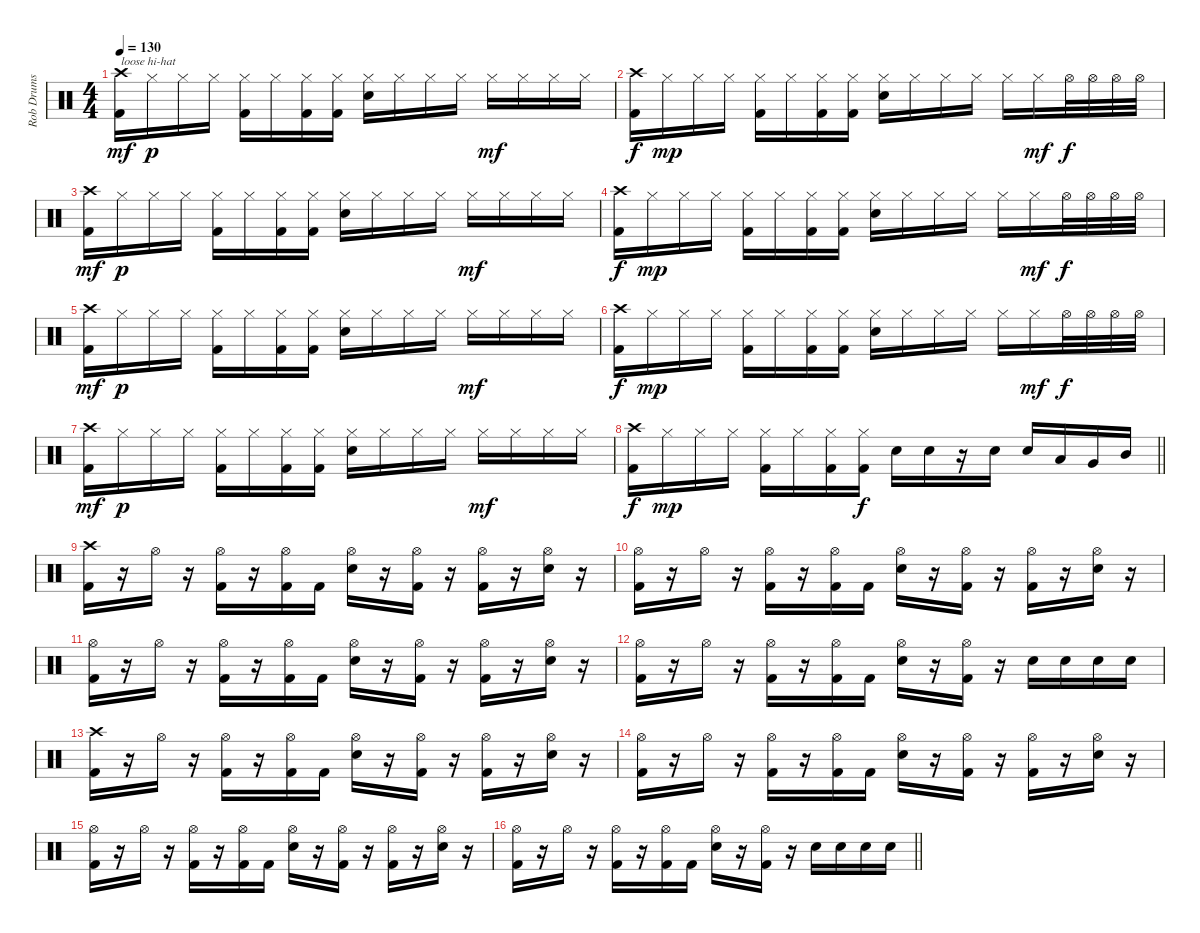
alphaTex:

\track ("Rob Drums" "Rob Drums") {instrument percussion}
\staff {score}
\articulation defaults
\ts (4 4)
\tempo 130
\clef neutral
\ks c
("Crash high (hit)" "Kick (hit) 2").16{txt "loose hi-hat" dy mf} "Hi-Hat (closed)".16{dy p} "Hi-Hat (closed)".16 "Hi-Hat (closed)".16 ("Hi-Hat (closed)" "Kick (hit) 2").16 "Hi-Hat (closed)".16 ("Hi-Hat (closed)" "Kick (hit) 2").16 ("Hi-Hat (closed)" "Kick (hit) 2").16 ("Hi-Hat (closed)" "Electric Snare (hit)").16 "Hi-Hat (closed)".16 "Hi-Hat (closed)".16 "Hi-Hat (closed)".16 "Hi-Hat (closed)".16{dy mf} "Hi-Hat (closed)".16 "Hi-Hat (closed)".16 "Hi-Hat (closed)".16 |
("Crash high (hit)" "Kick (hit) 2").16{dy f} "Hi-Hat (closed)".16{dy mp} "Hi-Hat (closed)".16 "Hi-Hat (closed)".16 ("Hi-Hat (closed)" "Kick (hit) 2").16 "Hi-Hat (closed)".16 ("Hi-Hat (closed)" "Kick (hit) 2").16 ("Hi-Hat (closed)" "Kick (hit) 2").16 ("Hi-Hat (closed)" "Electric Snare (hit)").16 "Hi-Hat (closed)".16 "Hi-Hat (closed)".16 "Hi-Hat (closed)".16 "Hi-Hat (closed)".16 "Hi-Hat (closed)".16{dy mf} "Hi-Hat (open)".32{dy f} "Hi-Hat (open)".32 "Hi-Hat (open)".32 "Hi-Hat (open)".32 |
("Crash high (hit)" "Kick (hit) 2").16{dy mf} "Hi-Hat (closed)".16{dy p} "Hi-Hat (closed)".16 "Hi-Hat (closed)".16 ("Hi-Hat (closed)" "Kick (hit) 2").16 "Hi-Hat (closed)".16 ("Hi-Hat (closed)" "Kick (hit) 2").16 ("Hi-Hat (closed)" "Kick (hit) 2").16 ("Hi-Hat (closed)" "Electric Snare (hit)").16 "Hi-Hat (closed)".16 "Hi-Hat (closed)".16 "Hi-Hat (closed)".16 "Hi-Hat (closed)".16{dy mf} "Hi-Hat (closed)".16 "Hi-Hat (closed)".16 "Hi-Hat (closed)".16 |
("Crash high (hit)" "Kick (hit) 2").16{dy f} "Hi-Hat (closed)".16{dy mp} "Hi-Hat (closed)".16 "Hi-Hat (closed)".16 ("Hi-Hat (closed)" "Kick (hit) 2").16 "Hi-Hat (closed)".16 ("Hi-Hat (closed)" "Kick (hit) 2").16 ("Hi-Hat (closed)" "Kick (hit) 2").16 ("Hi-Hat (closed)" "Electric Snare (hit)").16 "Hi-Hat (closed)".16 "Hi-Hat (closed)".16 "Hi-Hat (closed)".16 "Hi-Hat (closed)".16 "Hi-Hat (closed)".16{dy mf} "Hi-Hat (open)".32{dy f} "Hi-Hat (open)".32 "Hi-Hat (open)".32 "Hi-Hat (open)".32 |
("Crash high (hit)" "Kick (hit) 2").16{dy mf} "Hi-Hat (closed)".16{dy p} "Hi-Hat (closed)".16 "Hi-Hat (closed)".16 ("Hi-Hat (closed)" "Kick (hit) 2").16 "Hi-Hat (closed)".16 ("Hi-Hat (closed)" "Kick (hit) 2").16 ("Hi-Hat (closed)" "Kick (hit) 2").16 ("Hi-Hat (closed)" "Electric Snare (hit)").16 "Hi-Hat (closed)".16 "Hi-Hat (closed)".16 "Hi-Hat (closed)".16 "Hi-Hat (closed)".16{dy mf} "Hi-Hat (closed)".16 "Hi-Hat (closed)".16 "Hi-Hat (closed)".16 |
("Crash high (hit)" "Kick (hit) 2").16{dy f} "Hi-Hat (closed)".16{dy mp} "Hi-Hat (closed)".16 "Hi-Hat (closed)".16 ("Hi-Hat (closed)" "Kick (hit) 2").16 "Hi-Hat (closed)".16 ("Hi-Hat (closed)" "Kick (hit) 2").16 ("Hi-Hat (closed)" "Kick (hit) 2").16 ("Hi-Hat (closed)" "Electric Snare (hit)").16 "Hi-Hat (closed)".16 "Hi-Hat (closed)".16 "Hi-Hat (closed)".16 "Hi-Hat (closed)".16 "Hi-Hat (closed)".16{dy mf} "Hi-Hat (open)".32{dy f} "Hi-Hat (open)".32 "Hi-Hat (open)".32 "Hi-Hat (open)".32 |
("Crash high (hit)" "Kick (hit) 2").16{dy mf} "Hi-Hat (closed)".16{dy p} "Hi-Hat (closed)".16 "Hi-Hat (closed)".16 ("Hi-Hat (closed)" "Kick (hit) 2").16 "Hi-Hat (closed)".16 ("Hi-Hat (closed)" "Kick (hit) 2").16 ("Hi-Hat (closed)" "Kick (hit) 2").16 ("Hi-Hat (closed)" "Electric Snare (hit)").16 "Hi-Hat (closed)".16 "Hi-Hat (closed)".16 "Hi-Hat (closed)".16 "Hi-Hat (closed)".16{dy mf} "Hi-Hat (closed)".16 "Hi-Hat (closed)".16 "Hi-Hat (closed)".16 |
\barLineRight lightlight
("Crash high (hit)" "Kick (hit) 2").16{dy f} "Hi-Hat (closed)".16{dy mp} "Hi-Hat (closed)".16 "Hi-Hat (closed)".16 ("Hi-Hat (closed)" "Kick (hit) 2").16 "Hi-Hat (closed)".16 ("Hi-Hat (closed)" "Kick (hit) 2").16 ("Hi-Hat (closed)" "Kick (hit) 2").16{dy f} "Electric Snare (hit)".16 "Electric Snare (hit)".16 r.16 "Electric Snare (hit)".16 "Electric Snare (hit)".16 "Low Tom (hit)".16 "Very Low Tom (hit)".16 "Mid Tom (hit)".16 |
("Crash high (hit)" "Kick (hit) 2").16 r.16 "Hi-Hat (open)".16 r.16 ("Hi-Hat (open)" "Kick (hit) 2").16 r.16 ("Hi-Hat (open)" "Kick (hit) 2").16 "Kick (hit) 2".16 ("Hi-Hat (open)" "Electric Snare (hit)").16 r.16 ("Hi-Hat (open)" "Kick (hit) 2").16 r.16 ("Hi-Hat (open)" "Kick (hit) 2").16 r.16 ("Hi-Hat (open)" "Electric Snare (hit)").16 r.16 |
("Hi-Hat (open)" "Kick (hit) 2").16 r.16 "Hi-Hat (open)".16 r.16 ("Hi-Hat (open)" "Kick (hit) 2").16 r.16 ("Hi-Hat (open)" "Kick (hit) 2").16 "Kick (hit) 2".16 ("Hi-Hat (open)" "Electric Snare (hit)").16 r.16 ("Hi-Hat (open)" "Kick (hit) 2").16 r.16 ("Hi-Hat (open)" "Kick (hit) 2").16 r.16 ("Hi-Hat (open)" "Electric Snare (hit)").16 r.16 |
("Hi-Hat (open)" "Kick (hit) 2").16 r.16 "Hi-Hat (open)".16 r.16 ("Hi-Hat (open)" "Kick (hit) 2").16 r.16 ("Hi-Hat (open)" "Kick (hit) 2").16 "Kick (hit) 2".16 ("Hi-Hat (open)" "Electric Snare (hit)").16 r.16 ("Hi-Hat (open)" "Kick (hit) 2").16 r.16 ("Hi-Hat (open)" "Kick (hit) 2").16 r.16 ("Hi-Hat (open)" "Electric Snare (hit)").16 r.16 |
("Hi-Hat (open)" "Kick (hit) 2").16 r.16 "Hi-Hat (open)".16 r.16 ("Hi-Hat (open)" "Kick (hit) 2").16 r.16 ("Hi-Hat (open)" "Kick (hit) 2").16 "Kick (hit) 2".16 ("Hi-Hat (open)" "Electric Snare (hit)").16 r.16 ("Hi-Hat (open)" "Kick (hit) 2").16 r.16 "Electric Snare (hit)".16 "Electric Snare (hit)".16 "Electric Snare (hit)".16 "Electric Snare (hit)".16 |
("Crash high (hit)" "Kick (hit) 2").16 r.16 "Hi-Hat (open)".16 r.16 ("Hi-Hat (open)" "Kick (hit) 2").16 r.16 ("Hi-Hat (open)" "Kick (hit) 2").16 "Kick (hit) 2".16 ("Hi-Hat (open)" "Electric Snare (hit)").16 r.16 ("Hi-Hat (open)" "Kick (hit) 2").16 r.16 ("Hi-Hat (open)" "Kick (hit) 2").16 r.16 ("Hi-Hat (open)" "Electric Snare (hit)").16 r.16 |
("Hi-Hat (open)" "Kick (hit) 2").16 r.16 "Hi-Hat (open)".16 r.16 ("Hi-Hat (open)" "Kick (hit) 2").16 r.16 ("Hi-Hat (open)" "Kick (hit) 2").16 "Kick (hit) 2".16 ("Hi-Hat (open)" "Electric Snare (hit)").16 r.16 ("Hi-Hat (open)" "Kick (hit) 2").16 r.16 ("Hi-Hat (open)" "Kick (hit) 2").16 r.16 ("Hi-Hat (open)" "Electric Snare (hit)").16 r.16 |
("Hi-Hat (open)" "Kick (hit) 2").16 r.16 "Hi-Hat (open)".16 r.16 ("Hi-Hat (open)" "Kick (hit) 2").16 r.16 ("Hi-Hat (open)" "Kick (hit) 2").16 "Kick (hit) 2".16 ("Hi-Hat (open)" "Electric Snare (hit)").16 r.16 ("Hi-Hat (open)" "Kick (hit) 2").16 r.16 ("Hi-Hat (open)" "Kick (hit) 2").16 r.16 ("Hi-Hat (open)" "Electric Snare (hit)").16 r.16 |
\barLineRight lightlight
("Hi-Hat (open)" "Kick (hit) 2").16 r.16 "Hi-Hat (open)".16 r.16 ("Hi-Hat (open)" "Kick (hit) 2").16 r.16 ("Hi-Hat (open)" "Kick (hit) 2").16 "Kick (hit) 2".16 ("Hi-Hat (open)" "Electric Snare (hit)").16 r.16 ("Hi-Hat (open)" "Kick (hit) 2").16 r.16 "Electric Snare (hit)".16 "Electric Snare (hit)".16 "Electric Snare (hit)".16 "Electric Snare (hit)".16
